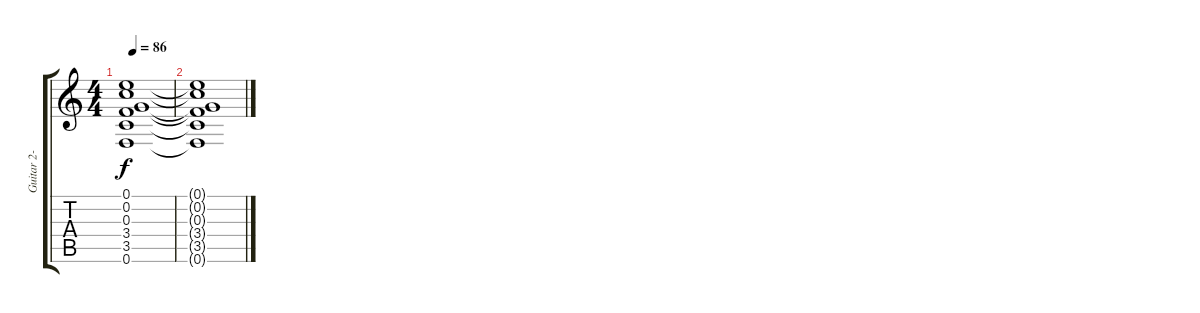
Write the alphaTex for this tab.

\track ("Guitar 2- or just an overdub" "Guitar 2- ") {instrument electricguitarjazz}
\staff {score tabs}
\tuning (E4 C4 G3 D3 A2 F2) {hide}
\ts (4 4)
\tempo 86
\clef g2
\ks c
(0.1 0.2 0.3 3.4 3.5 0.6).1{dy f} |
(0.1{t} 0.2{t} 0.3{t} 3.4{t} 3.5{t} 0.6{t}).1
